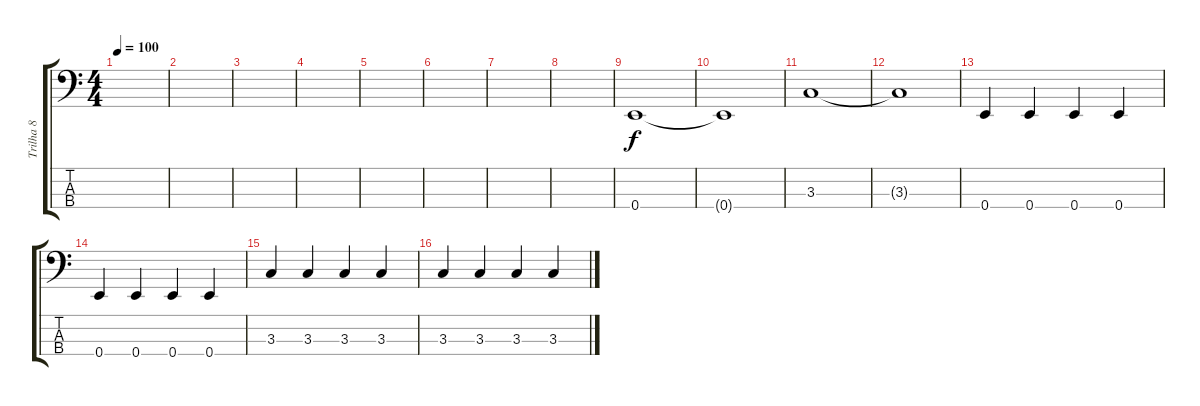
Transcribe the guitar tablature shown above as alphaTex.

\track ("Trilha 8" "Trilha 8") {instrument electricbassfinger}
\staff {score tabs}
\tuning (G2 D2 A1 E1) {hide}
\ts (4 4)
\tempo 100
\clef f4
\ks c
|
|
|
|
|
|
|
|
0.4.1 |
0.4{t}.1 |
3.3.1 |
3.3{t}.1 |
0.4.4 0.4.4 0.4.4 0.4.4 |
0.4.4 0.4.4 0.4.4 0.4.4 |
3.3.4 3.3.4 3.3.4 3.3.4 |
3.3.4 3.3.4 3.3.4 3.3.4
